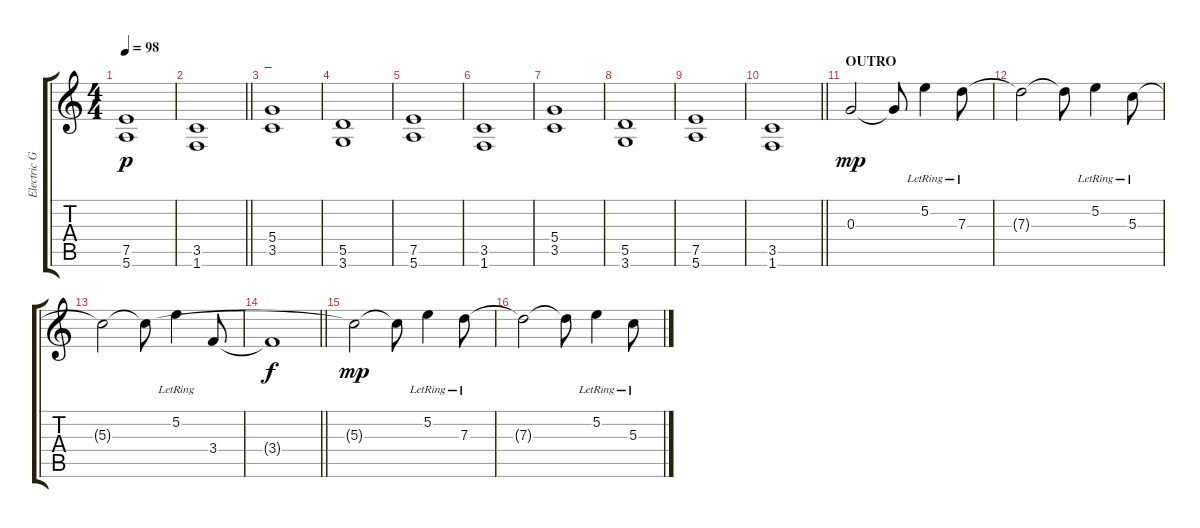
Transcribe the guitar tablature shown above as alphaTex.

\track ("Electric Guitar #1" "Electric G") {instrument electricguitarjazz}
\staff {score tabs}
\tuning (E4 B3 G3 D3 A2 E2) {hide}
\ts (4 4)
\tempo 98
\clef g2
\ks c
(7.5 5.6).1{dy p} |
\barLineRight lightlight
(3.5 1.6).1 |
\section ("" "_")
(5.4 3.5).1 |
(5.5 3.6).1 |
(7.5 5.6).1 |
(3.5 1.6).1 |
(5.4 3.5).1 |
(5.5 3.6).1 |
(7.5 5.6).1 |
\barLineRight lightlight
(3.5 1.6).1 |
\section ("" "OUTRO")
0.3.2{dy mp} 0.3{t}.8 5.2{lr}.4 7.3{lr}.8 |
7.3{t}.2 7.3{t}.8 5.2{lr}.4 5.3{lr}.8 |
5.3{t}.2 5.3{t}.8 5.2{lr}.4 3.4.8 |
\barLineRight lightlight
3.4{t}.1{dy f} |
5.3{t}.2{dy mp} 5.3{t}.8 5.2{lr}.4 7.3{lr}.8 |
7.3{t}.2 7.3{t}.8 5.2{lr}.4 5.3{lr}.8
